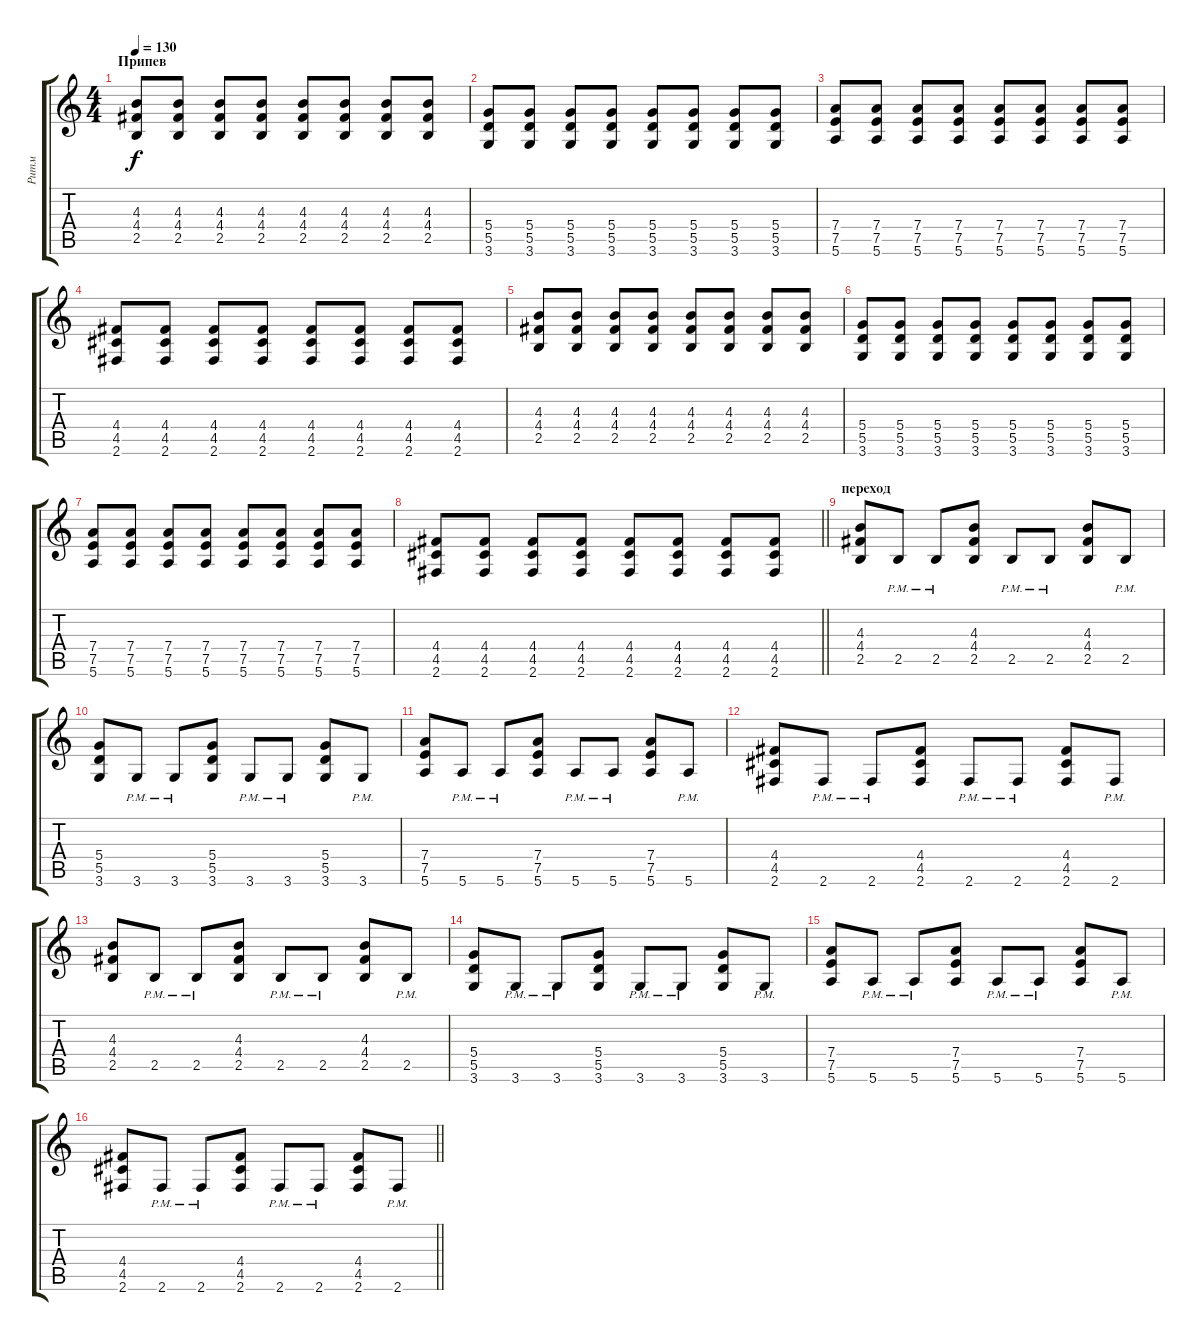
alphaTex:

\track ("Ритм" "Ритм") {instrument distortionguitar}
\staff {score tabs}
\tuning (E4 B3 G3 D3 A2 E2) {hide}
\ts (4 4)
\section ("" "Припев")
\tempo 130
\clef g2
\ks c
(4.3 4.4 2.5).8{dy f} (4.3 4.4 2.5).8 (4.3 4.4 2.5).8 (4.3 4.4 2.5).8 (4.3 4.4 2.5).8 (4.3 4.4 2.5).8 (4.3 4.4 2.5).8 (4.3 4.4 2.5).8 |
(5.4 5.5 3.6).8 (5.4 5.5 3.6).8 (5.4 5.5 3.6).8 (5.4 5.5 3.6).8 (5.4 5.5 3.6).8 (5.4 5.5 3.6).8 (5.4 5.5 3.6).8 (5.4 5.5 3.6).8 |
(7.4 7.5 5.6).8 (7.4 7.5 5.6).8 (7.4 7.5 5.6).8 (7.4 7.5 5.6).8 (7.4 7.5 5.6).8 (7.4 7.5 5.6).8 (7.4 7.5 5.6).8 (7.4 7.5 5.6).8 |
(4.4 4.5 2.6).8 (4.4 4.5 2.6).8 (4.4 4.5 2.6).8 (4.4 4.5 2.6).8 (4.4 4.5 2.6).8 (4.4 4.5 2.6).8 (4.4 4.5 2.6).8 (4.4 4.5 2.6).8 |
(4.3 4.4 2.5).8 (4.3 4.4 2.5).8 (4.3 4.4 2.5).8 (4.3 4.4 2.5).8 (4.3 4.4 2.5).8 (4.3 4.4 2.5).8 (4.3 4.4 2.5).8 (4.3 4.4 2.5).8 |
(5.4 5.5 3.6).8 (5.4 5.5 3.6).8 (5.4 5.5 3.6).8 (5.4 5.5 3.6).8 (5.4 5.5 3.6).8 (5.4 5.5 3.6).8 (5.4 5.5 3.6).8 (5.4 5.5 3.6).8 |
(7.4 7.5 5.6).8 (7.4 7.5 5.6).8 (7.4 7.5 5.6).8 (7.4 7.5 5.6).8 (7.4 7.5 5.6).8 (7.4 7.5 5.6).8 (7.4 7.5 5.6).8 (7.4 7.5 5.6).8 |
\barLineRight lightlight
(4.4 4.5 2.6).8 (4.4 4.5 2.6).8 (4.4 4.5 2.6).8 (4.4 4.5 2.6).8 (4.4 4.5 2.6).8 (4.4 4.5 2.6).8 (4.4 4.5 2.6).8 (4.4 4.5 2.6).8 |
\section ("" "переход")
(4.3 4.4 2.5).8 2.5{pm}.8 2.5{pm}.8 (4.3 4.4 2.5).8 2.5{pm}.8 2.5{pm}.8 (4.3 4.4 2.5).8 2.5{pm}.8 |
(5.4 5.5 3.6).8 3.6{pm}.8 3.6{pm}.8 (5.4 5.5 3.6).8 3.6{pm}.8 3.6{pm}.8 (5.4 5.5 3.6).8 3.6{pm}.8 |
(7.4 7.5 5.6).8 5.6{pm}.8 5.6{pm}.8 (7.4 7.5 5.6).8 5.6{pm}.8 5.6{pm}.8 (7.4 7.5 5.6).8 5.6{pm}.8 |
(4.4 4.5 2.6).8 2.6{pm}.8 2.6{pm}.8 (4.4 4.5 2.6).8 2.6{pm}.8 2.6{pm}.8 (4.4 4.5 2.6).8 2.6{pm}.8 |
(4.3 4.4 2.5).8 2.5{pm}.8 2.5{pm}.8 (4.3 4.4 2.5).8 2.5{pm}.8 2.5{pm}.8 (4.3 4.4 2.5).8 2.5{pm}.8 |
(5.4 5.5 3.6).8 3.6{pm}.8 3.6{pm}.8 (5.4 5.5 3.6).8 3.6{pm}.8 3.6{pm}.8 (5.4 5.5 3.6).8 3.6{pm}.8 |
(7.4 7.5 5.6).8 5.6{pm}.8 5.6{pm}.8 (7.4 7.5 5.6).8 5.6{pm}.8 5.6{pm}.8 (7.4 7.5 5.6).8 5.6{pm}.8 |
\barLineRight lightlight
(4.4 4.5 2.6).8 2.6{pm}.8 2.6{pm}.8 (4.4 4.5 2.6).8 2.6{pm}.8 2.6{pm}.8 (4.4 4.5 2.6).8 2.6{pm}.8
